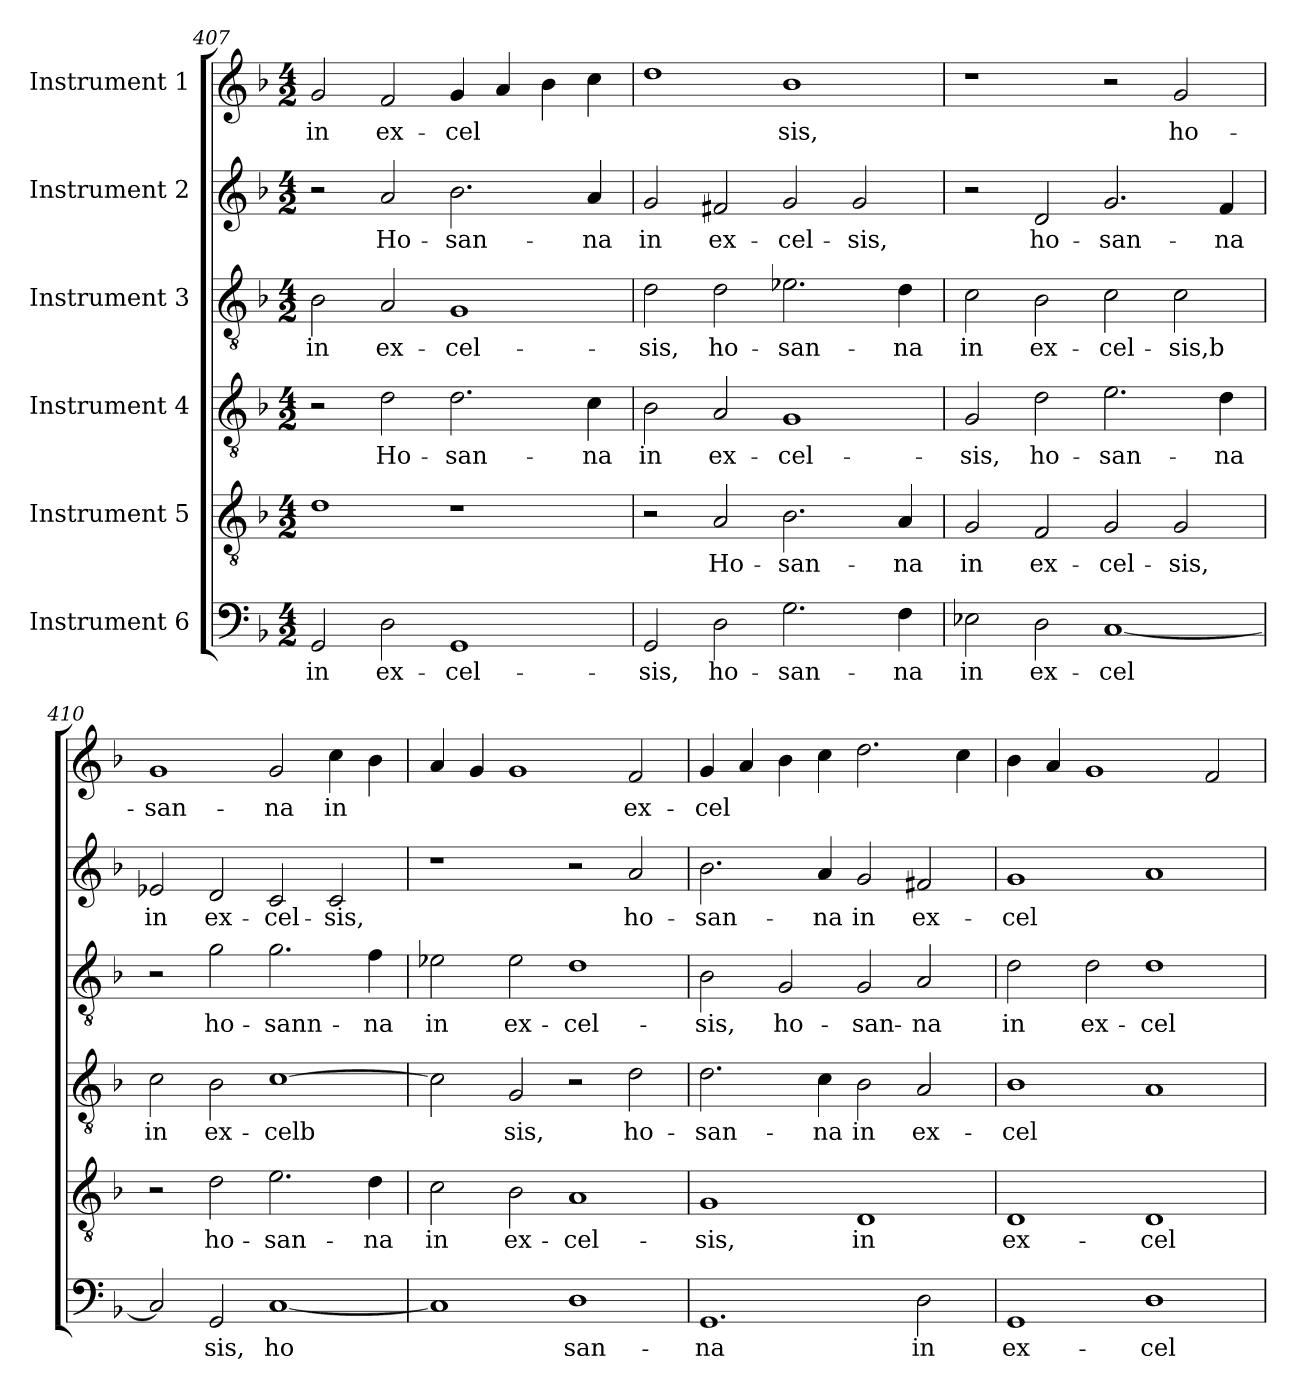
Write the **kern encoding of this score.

**kern	**text	**kern	**text	**kern	**text	**kern	**text	**kern	**text	**kern	**text
*part6	*part6	*part5	*part5	*part4	*part4	*part3	*part3	*part2	*part2	*part1	*part1
*staff6	*staff6	*staff5	*staff5	*staff4	*staff4	*staff3	*staff3	*staff2	*staff2	*staff1	*staff1
*I"Instrument 6	*	*I"Instrument 5	*	*I"Instrument 4	*	*I"Instrument 3	*	*I"Instrument 2	*	*I"Instrument 1	*
*clefF4	*	*clefGv2	*	*clefGv2	*	*clefGv2	*	*clefG2	*	*clefG2	*
*k[b-]	*	*k[b-]	*	*k[b-]	*	*k[b-]	*	*k[b-]	*	*k[b-]	*
*F:	*	*F:	*	*F:	*	*F:	*	*F:	*	*F:	*
*M4/2	*	*M4/2	*	*M4/2	*	*M4/2	*	*M4/2	*	*M4/2	*
=407	=407	=407	=407	=407	=407	=407	=407	=407	=407	=407	=407
!	!LO:LY:b:cj	!	!LO:LY:b:cj	!	!	!	!LO:LY:b:cj	!	!	!	!LO:LY:b:cj
2GG/	in	1d	.	2r	.	2B-\	in	2r	.	2g/	in
!	!LO:LY:b:cj	!	!	!	!LO:LY:b:cj	!	!LO:LY:b:cj	!	!LO:LY:b:cj	!	!LO:LY:b:cj
2D\	ex-	.	.	2d\	Ho-	2A/	ex-	2a/	Ho-	2f/	ex-
!	!LO:LY:b:cj	!	!	!	!LO:LY:b:cj	!	!LO:LY:b:cj	!	!LO:LY:b:cj	!	!LO:LY:b:cj
1GG	-cel-	1r	.	2.d\	-san-	1G	-cel-	2.b-\	-san-	4g/	-cel-
!	!	!	!	!	!	!	!	!	!	!	!LO:LY:b:cj
.	.	.	.	.	.	.	.	.	.	4a/	--
!	!	!	!	!	!	!	!	!	!	!	!LO:LY:b:cj
.	.	.	.	.	.	.	.	.	.	4b-\	--
!	!	!	!	!	!LO:LY:b:cj	!	!	!	!LO:LY:b:cj	!	!LO:LY:b:cj
.	.	.	.	4c\	-na	.	.	4a/	-na	4cc\	--
=408	=408	=408	=408	=408	=408	=408	=408	=408	=408	=408	=408
!	!LO:LY:b:cj	!	!	!	!LO:LY:b:cj	!	!LO:LY:b:cj	!	!LO:LY:b:cj	!	!LO:LY:b:cj
2GG/	-sis,	2r	.	2B-\	in	2d\	-sis,	2g/	in	1dd	--
!	!LO:LY:b:cj	!	!LO:LY:b:cj	!	!LO:LY:b:cj	!	!LO:LY:b:cj	!	!LO:LY:b:cj	!	!
2D\	ho-	2A/	Ho-	2A/	ex-	2d\	ho-	2f#/	ex-	.	.
!	!LO:LY:b:cj	!	!LO:LY:b:cj	!	!LO:LY:b:cj	!	!LO:LY:b:cj	!	!LO:LY:b:cj	!	!LO:LY:b:cj
2.G\	-san-	2.B-\	-san-	1G	-cel-	2.e-X\	-san-	2g/	-cel-	1b-	-sis,
!	!	!	!	!	!	!	!	!	!LO:LY:b:cj	!	!
.	.	.	.	.	.	.	.	2g/	-sis,	.	.
!	!LO:LY:b:cj	!	!LO:LY:b:cj	!	!	!	!LO:LY:b:cj	!	!	!	!
4F\	-na	4A/	-na	.	.	4d\	-na	.	.	.	.
!!LO:PB:g=z
=409	=409	=409	=409	=409	=409	=409	=409	=409	=409	=409	=409
!	!LO:LY:b:cj	!	!LO:LY:b:cj	!	!LO:LY:b:cj	!	!LO:LY:b:cj	!	!	!	!
2E-X\	in	2G/	in	2G/	-sis,	2c\	in	2r	.	1r	.
!	!LO:LY:b:cj	!	!LO:LY:b:cj	!	!LO:LY:b:cj	!	!LO:LY:b:cj	!	!LO:LY:b:cj	!	!
2D\	ex-	2F/	ex-	2d\	ho-	2B-\	ex-	2d/	ho-	.	.
!	!LO:LY:b:cj	!	!LO:LY:b:cj	!	!LO:LY:b:cj	!	!LO:LY:b:cj	!	!LO:LY:b:cj	!	!
[<1C	-cel-	2G/	-cel-	2.e\	-san-	2c\	-cel-	2.g/	-san-	2r	.
!	!	!	!LO:LY:b:cj	!	!	!	!LO:LY:b:cj	!	!	!	!LO:LY:b:cj
.	.	2G/	-sis,	.	.	2c\	-sis,b	.	.	2g/	ho-
!	!	!	!	!	!LO:LY:b:cj	!	!	!	!LO:LY:b:cj	!	!
.	.	.	.	4d\	-na	.	.	4f/	-na	.	.
=410	=410	=410	=410	=410	=410	=410	=410	=410	=410	=410	=410
!	!LO:LY:b:cj	!	!	!	!LO:LY:b:cj	!	!	!	!LO:LY:b:cj	!	!LO:LY:b:cj
2C/]	--	2r	.	2c\	in	2r	.	2e-X/	in	1g	-san-
!	!LO:LY:b:cj	!	!LO:LY:b:cj	!	!LO:LY:b:cj	!	!LO:LY:b:cj	!	!LO:LY:b:cj	!	!
2GG/	-sis,	2d\	ho-	2B-\	ex-	2g\	ho-	2d/	ex-	.	.
!	!LO:LY:b:cj	!	!LO:LY:b:cj	!	!LO:LY:b:cj	!	!LO:LY:b:cj	!	!LO:LY:b:cj	!	!LO:LY:b:cj
[<1C	ho-	2.e\	-san-	[>1c	-celb-	2.g\	-sann-	2c/	-cel-	2g/	-na
!	!	!	!	!	!	!	!	!	!LO:LY:b:cj	!	!LO:LY:b:cj
.	.	.	.	.	.	.	.	2c/	-sis,	4cc\	in
!	!	!	!LO:LY:b:cj	!	!	!	!LO:LY:b:cj	!	!	!	!LO:LY:b:cj
.	.	4d\	-na	.	.	4f\	-na	.	.	4b-\	.
=411	=411	=411	=411	=411	=411	=411	=411	=411	=411	=411	=411
!	!LO:LY:b:cj	!	!LO:LY:b:cj	!	!LO:LY:b:cj	!	!LO:LY:b:cj	!	!	!	!LO:LY:b:cj
1C]	--	2c\	in	2c\]	--	2e-X\	in	1r	.	4a/	.
!	!	!	!	!	!	!	!	!	!	!	!LO:LY:b:cj
.	.	.	.	.	.	.	.	.	.	4g/	.
!	!	!	!LO:LY:b:cj	!	!LO:LY:b:cj	!	!LO:LY:b:cj	!	!	!	!LO:LY:b:cj
.	.	2B-\	ex-	2G/	-sis,	2e-\	ex-	.	.	1g	.
!	!LO:LY:b:cj	!	!LO:LY:b:cj	!	!	!	!LO:LY:b:cj	!	!	!	!
1D	-san-	1A	-cel-	2r	.	1d	-cel-	2r	.	.	.
!	!	!	!	!	!LO:LY:b:cj	!	!	!	!LO:LY:b:cj	!	!LO:LY:b:cj
.	.	.	.	2d\	ho-	.	.	2a/	ho-	2f/	ex-
=412	=412	=412	=412	=412	=412	=412	=412	=412	=412	=412	=412
!	!LO:LY:b:cj	!	!LO:LY:b:cj	!	!LO:LY:b:cj	!	!LO:LY:b:cj	!	!LO:LY:b:cj	!	!LO:LY:b:cj
1.GG	-na	1G	-sis,	2.d\	-san-	2B-\	-sis,	2.b-\	-san-	4g/	-cel-
!	!	!	!	!	!	!	!	!	!	!	!LO:LY:b:cj
.	.	.	.	.	.	.	.	.	.	4a/	--
!	!	!	!	!	!	!	!LO:LY:b:cj	!	!	!	!LO:LY:b:cj
.	.	.	.	.	.	2G/	ho-	.	.	4b-\	--
!	!	!	!	!	!LO:LY:b:cj	!	!	!	!LO:LY:b:cj	!	!LO:LY:b:cj
.	.	.	.	4c\	-na	.	.	4a/	-na	4cc\	--
!	!	!	!LO:LY:b:cj	!	!LO:LY:b:cj	!	!LO:LY:b:cj	!	!LO:LY:b:cj	!	!LO:LY:b:cj
.	.	1D	in	2B-\	in	2G/	-san-	2g/	in	2.dd\	--
!	!LO:LY:b:cj	!	!	!	!LO:LY:b:cj	!	!LO:LY:b:cj	!	!LO:LY:b:cj	!	!
2D\	in	.	.	2A/	ex-	2A/	-na	2f#/	ex-	.	.
!	!	!	!	!	!	!	!	!	!	!	!LO:LY:b:cj
.	.	.	.	.	.	.	.	.	.	4cc\	--
=413	=413	=413	=413	=413	=413	=413	=413	=413	=413	=413	=413
!	!LO:LY:b:cj	!	!LO:LY:b:cj	!	!LO:LY:b:cj	!	!LO:LY:b:cj	!	!LO:LY:b:cj	!	!LO:LY:b:cj
1GG	ex-	1D	ex-	1B-	-cel-	2d\	in	1g	-cel-	4b-\	--
!	!	!	!	!	!	!	!	!	!	!	!LO:LY:b:cj
.	.	.	.	.	.	.	.	.	.	4a/	--
!	!	!	!	!	!	!	!LO:LY:b:cj	!	!	!	!LO:LY:b:cj
.	.	.	.	.	.	2d\	ex-	.	.	1g	--
!	!LO:LY:b:cj	!	!LO:LY:b:cj	!	!LO:LY:b:cj	!	!LO:LY:b:cj	!	!LO:LY:b:cj	!	!
1D	-cel-	1D	-cel-	1A	--	1d	-cel-	1a	--	.	.
!	!	!	!	!	!	!	!	!	!	!	!LO:LY:b:cj
.	.	.	.	.	.	.	.	.	.	2f/	--
=	=	=	=	=	=	=	=	=	=	=	=
*-	*-	*-	*-	*-	*-	*-	*-	*-	*-	*-	*-
